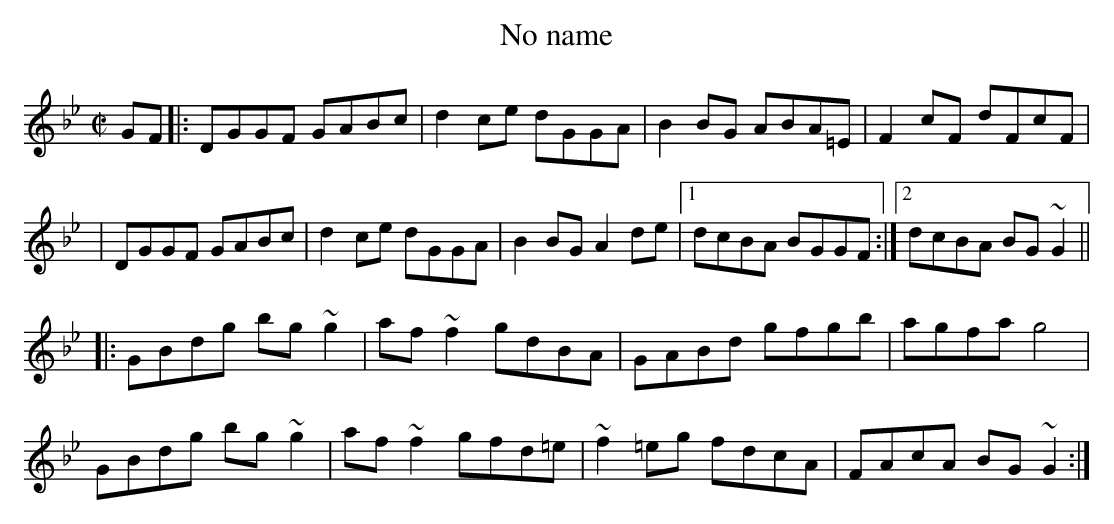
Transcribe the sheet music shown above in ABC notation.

X:1
T:No name
M:C|
L:1/8
K:Gm
GF|:DGGF GABc|d2ce dGGA|B2BG ABA=E|F2cF dFcF|
|DGGF GABc|d2ce dGGA|B2BG A2de|1 dcBA BGGF:|2 dcBA BG~G2||
|:GBdg bg~g2|af~f2 gdBA|GABd gfgb|agfa g4|
GBdg bg~g2|af~f2 gfd=e|~f2=eg fdcA|FAcA BG~G2:|
